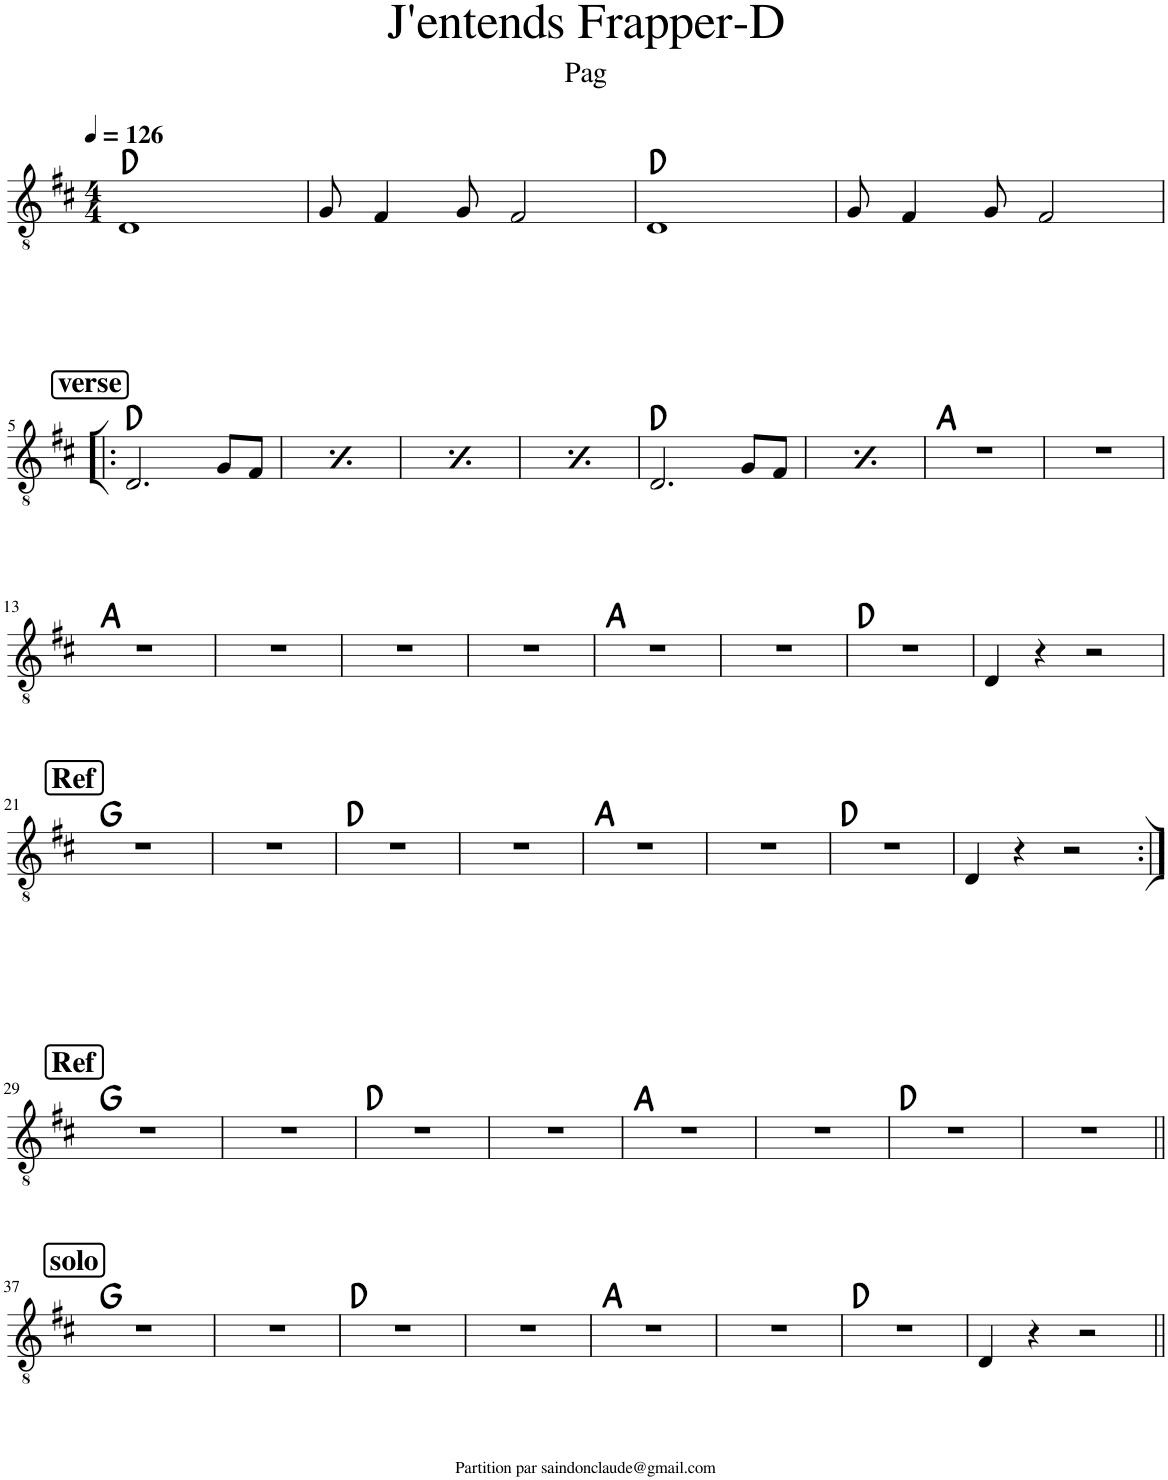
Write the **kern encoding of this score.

**kern	**harte
*part1	*part1
*staff1	*
*I"Classical Guitar	*
*I'Guit.	*
*clefGv2	*
*k[f#c#]	*
*M4/4	*
*MM126	*
=1	=1
1D	D:maj
=2	=2
8G/	.
4F#/	.
8G/	.
2F#/	.
=3	=3
1D	D:maj
=4	=4
8G/	.
4F#/	.
8G/	.
2F#/	.
!!LO:LB:g=z
!!LO:REH:place=s1:a:B:rj:fs=14:t=verse
=5!|:	=5!|:
2.D/	D:maj
8G/L	.
8F#/J	.
!!LO:REH:place=s1:a:B:rj:fs=14:t=verse
=6	=6
2.D/	D:maj
8G/L	.
8F#/J	.
!!LO:REH:place=s1:a:B:rj:fs=14:t=verse
=7	=7
2.D/	D:maj
8G/L	.
8F#/J	.
!!LO:REH:place=s1:a:B:rj:fs=14:t=verse
=8	=8
2.D/	D:maj
8G/L	.
8F#/J	.
=9	=9
2.D/	D:maj
8G/L	.
8F#/J	.
=10	=10
2.D/	D:maj
8G/L	.
8F#/J	.
=11	=11
1r	A:maj
=12	=12
1r	.
!!LO:LB:g=z
=13	=13
1r	A:maj
=14	=14
1r	.
=15	=15
1r	.
=16	=16
1r	.
=17	=17
1r	A:maj
=18	=18
1r	.
=19	=19
1r	D:maj
=20	=20
4D/	.
4r	.
2r	.
!!LO:LB:g=z
!!LO:REH:place=s1:a:B:rj:fs=14:t=Ref
=21	=21
1r	G:maj
=22	=22
1r	.
=23	=23
1r	D:maj
=24	=24
1r	.
=25	=25
1r	A:maj
=26	=26
1r	.
=27	=27
1r	D:maj
=28	=28
4D/	.
4r	.
2r	.
!!LO:LB:g=z
!!LO:REH:place=s1:a:B:rj:fs=14:t=Ref
=29:|!	=29:|!
1r	G:maj
=30	=30
1r	.
=31	=31
1r	D:maj
=32	=32
1r	.
=33	=33
1r	A:maj
=34	=34
1r	.
=35	=35
1r	D:maj
=36	=36
1r	.
!!LO:LB:g=z
!!LO:REH:place=s1:a:B:rj:fs=14:t=solo
=37||	=37||
1r	G:maj
=38	=38
1r	.
=39	=39
1r	D:maj
=40	=40
1r	.
=41	=41
1r	A:maj
=42	=42
1r	.
=43	=43
1r	D:maj
=44	=44
4D/	.
4r	.
2r	.
=||	=||
*-	*-
